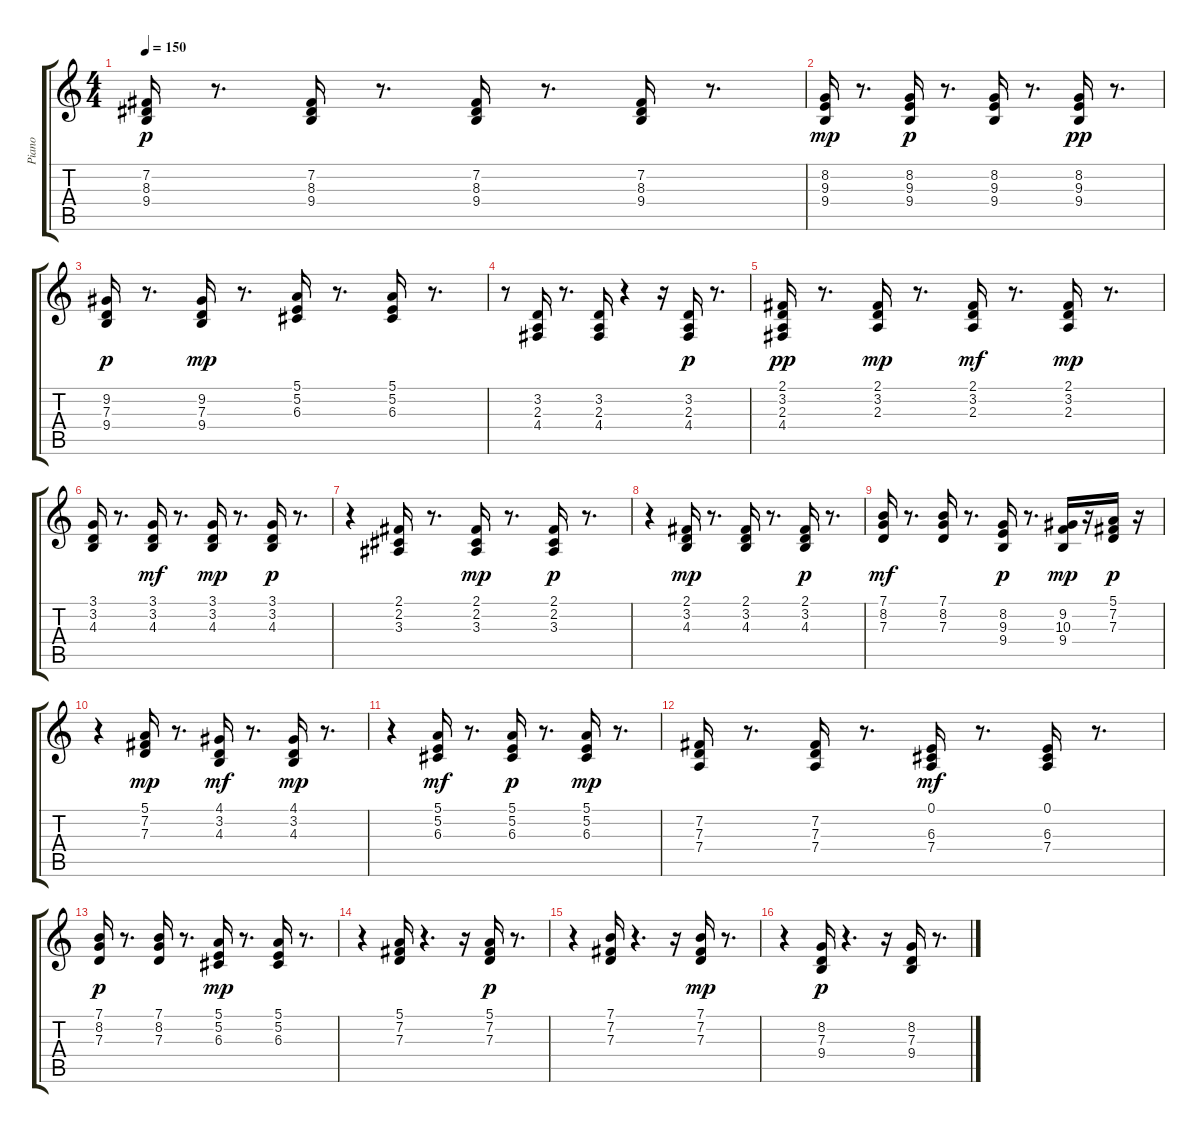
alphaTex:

\track ("Piano" "Piano") {instrument acousticgrandpiano}
\staff {score tabs}
\tuning (E4 B3 G3 D3 A2 E2) {hide}
\ts (4 4)
\tempo 150
\clef g2
\ks c
(7.2 8.3 9.4).16{dy p} r.8{d} (7.2 8.3 9.4).16 r.8{d} (7.2 8.3 9.4).16 r.8{d} (7.2 8.3 9.4).16 r.8{d} |
(8.2 9.3 9.4).16{dy mp} r.8{d} (8.2 9.3 9.4).16{dy p} r.8{d} (8.2 9.3 9.4).16 r.8{d} (8.2 9.3 9.4).16{dy pp} r.8{d} |
(9.2 7.3 9.4).16{dy p} r.8{d} (9.2 7.3 9.4).16{dy mp} r.8{d} (5.1 5.2 6.3).16 r.8{d} (5.1 5.2 6.3).16 r.8{d} |
r.8 (3.2 2.3 4.4).16 r.8{d} (3.2 2.3 4.4).16 r.4 r.16 (3.2 2.3 4.4).16{dy p} r.8{d} |
(2.1 3.2 2.3 4.4).16{dy pp} r.8{d} (2.1 3.2 2.3).16{dy mp} r.8{d} (2.1 3.2 2.3).16{dy mf} r.8{d} (2.1 3.2 2.3).16{dy mp} r.8{d} |
(3.1 3.2 4.3).16 r.8{d} (3.1 3.2 4.3).16{dy mf} r.8{d} (3.1 3.2 4.3).16{dy mp} r.8{d} (3.1 3.2 4.3).16{dy p} r.8{d} |
r.4 (2.1 2.2 3.3).16 r.8{d} (2.1 2.2 3.3).16{dy mp} r.8{d} (2.1 2.2 3.3).16{dy p} r.8{d} |
r.4 (2.1 3.2 4.3).16{dy mp} r.8{d} (2.1 3.2 4.3).16 r.8{d} (2.1 3.2 4.3).16{dy p} r.8{d} |
(7.1 8.2 7.3).16{dy mf} r.8{d} (7.1 8.2 7.3).16 r.8{d} (8.2 9.3 9.4).16{dy p} r.8{d} (9.2 10.3 9.4).16{dy mp} r.16 (5.1 7.2 7.3).16{dy p} r.16 |
r.4 (5.1 7.2 7.3).16{dy mp} r.8{d} (4.1 3.2 4.3).16{dy mf} r.8{d} (4.1 3.2 4.3).16{dy mp} r.8{d} |
r.4 (5.1 5.2 6.3).16{dy mf} r.8{d} (5.1 5.2 6.3).16{dy p} r.8{d} (5.1 5.2 6.3).16{dy mp} r.8{d} |
(7.2 7.3 7.4).16 r.8{d} (7.2 7.3 7.4).16 r.8{d} (0.1 6.3 7.4).16{dy mf} r.8{d} (0.1 6.3 7.4).16 r.8{d} |
(7.1 8.2 7.3).16{dy p} r.8{d} (7.1 8.2 7.3).16 r.8{d} (5.1 5.2 6.3).16{dy mp} r.8{d} (5.1 5.2 6.3).16 r.8{d} |
r.4 (5.1 7.2 7.3).16 r.4{d} r.16 (5.1 7.2 7.3).16{dy p} r.8{d} |
r.4 (7.1 7.2 7.3).16 r.4{d} r.16 (7.1 7.2 7.3).16{dy mp} r.8{d} |
r.4 (8.2 7.3 9.4).16{dy p} r.4{d} r.16 (8.2 7.3 9.4).16 r.8{d}
